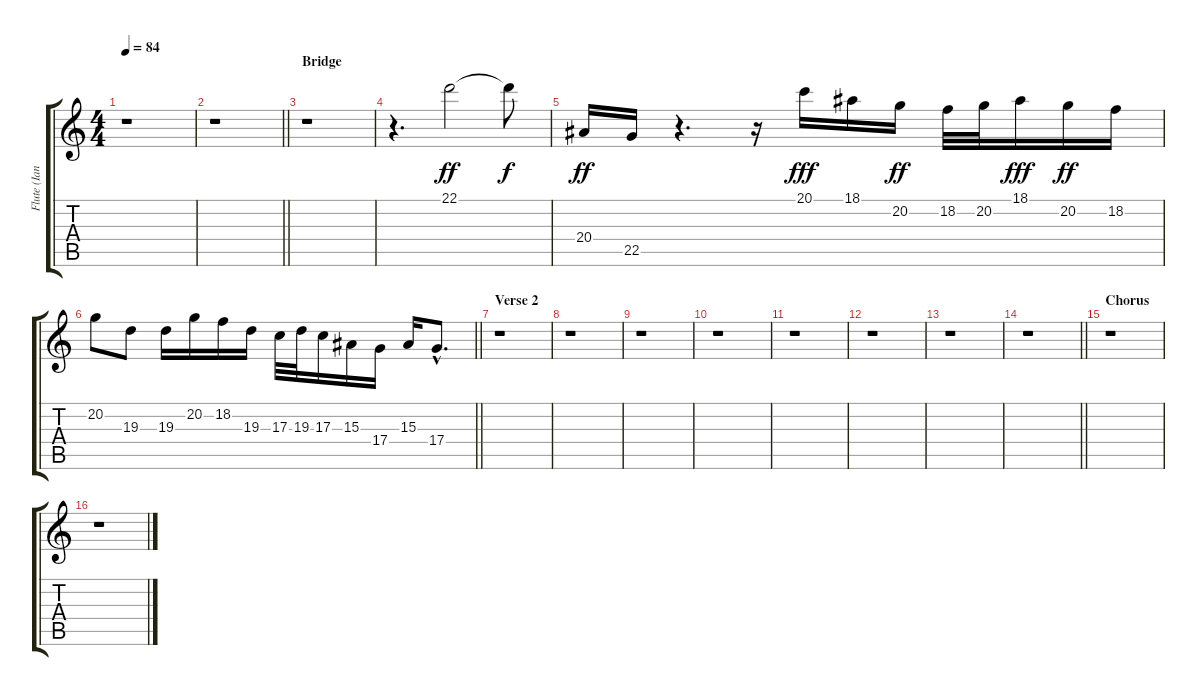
\track ("Flute (Ian Anderson)" "Flute (Ian") {instrument flute}
\staff {score tabs}
\tuning (E4 B3 G3 D3 A2 E2) {hide}
\ts (4 4)
\tempo 84
\clef g2
\ks c
r.1{dy ff} |
\barLineRight lightlight
r.1 |
\section ("" "Bridge")
r.1 |
r.4{d} 22.1.2 22.1{t}.8{dy f} |
20.4.16{dy ff} 22.5.16 r.4{d} r.16 20.1.16{dy fff} 18.1.16 20.2.16{dy ff} 18.2.32 20.2.32 18.1.16{dy fff} 20.2.16{dy ff} 18.2.16 |
\barLineRight lightlight
20.2.8 19.3.8 19.3.16 20.2.16 18.2.16 19.3.16 17.3.32 19.3.32 17.3.16 15.3.16 17.4.16 15.3.16 17.4{hac}.8{d} |
\section ("" "Verse 2")
r.1 |
r.1 |
r.1 |
r.1 |
r.1 |
r.1 |
r.1 |
\barLineRight lightlight
r.1 |
\section ("" "Chorus")
r.1 |
r.1
